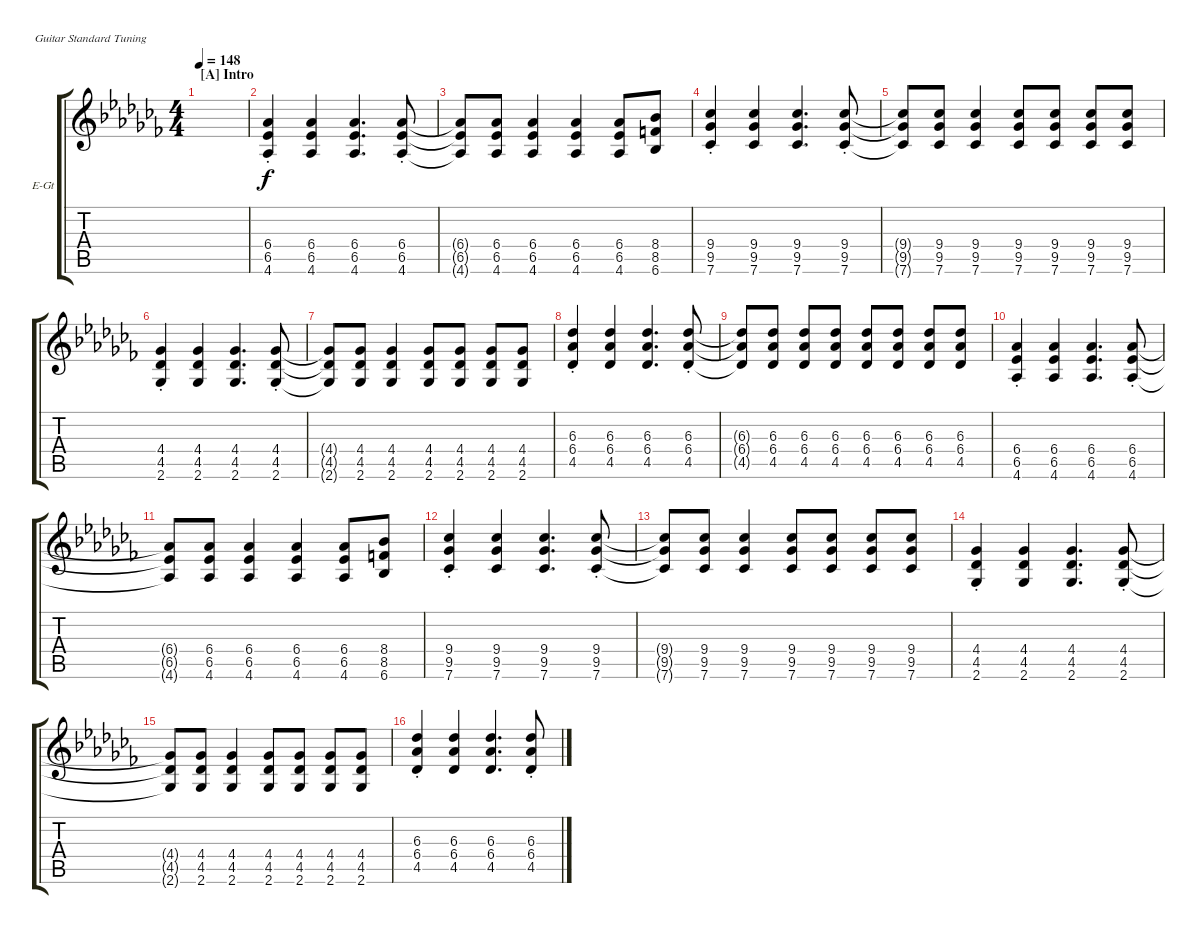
\defaultSystemsLayout 4
\bracketExtendMode groupsimilarinstruments
\firstSystemTrackNameOrientation horizontal
\otherSystemsTrackNameOrientation horizontal
\track ("Electric Guitar (Drive)" "E-Gt") {instrument overdrivenguitar}
\staff {score tabs}
\tuning (E4 B3 G3 D3 A2 E2)
\ts (4 4)
\section ("A" "Intro")
\tempo 148
\clef g2
\ks abminor
|
(4.6{st} 6.5{st} 6.4{st}).4 (4.6 6.5 6.4).4 (4.6 6.5 6.4).4{d} (4.6{st} 6.5{st} 6.4{st}).8 |
(4.6{t} 6.5{t} 6.4{t}).8 (4.6 6.5 6.4).8 (4.6 6.5 6.4).4 (4.6 6.5 6.4).4 (4.6 6.5 6.4).8 (6.6 8.5 8.4).8 |
(7.6{st} 9.5{st} 9.4{st}).4 (7.6 9.5 9.4).4 (7.6 9.5 9.4).4{d} (7.6{st} 9.5{st} 9.4{st}).8 |
(9.4{t} 9.5{t} 7.6{t}).8 (9.4 9.5 7.6).8 (9.4 9.5 7.6).4 (9.4 9.5 7.6).8 (9.4 9.5 7.6).8 (9.4 9.5 7.6).8 (9.4 9.5 7.6).8 |
(2.6{st} 4.5{st} 4.4{st}).4 (2.6 4.5 4.4).4 (2.6 4.5 4.4).4{d} (2.6{st} 4.5{st} 4.4{st}).8 |
(2.6{t} 4.5{t} 4.4{t}).8 (2.6 4.5 4.4).8 (2.6 4.5 4.4).4 (2.6 4.5 4.4).8 (2.6 4.5 4.4).8 (2.6 4.5 4.4).8 (2.6 4.5 4.4).8 |
(4.5{st} 6.4{st} 6.3{st}).4 (4.5 6.4 6.3).4 (4.5 6.4 6.3).4{d} (4.5{st} 6.4{st} 6.3{st}).8 |
(4.5{t} 6.4{t} 6.3{t}).8 (4.5 6.4 6.3).8 (4.5 6.4 6.3).8 (4.5 6.4 6.3).8 (4.5 6.4 6.3).8 (4.5 6.4 6.3).8 (4.5 6.4 6.3).8 (4.5 6.4 6.3).8 |
(4.6{st} 6.5{st} 6.4{st}).4 (4.6 6.5 6.4).4 (4.6 6.5 6.4).4{d} (4.6{st} 6.5{st} 6.4{st}).8 |
(4.6{t} 6.5{t} 6.4{t}).8 (4.6 6.5 6.4).8 (4.6 6.5 6.4).4 (4.6 6.5 6.4).4 (4.6 6.5 6.4).8 (6.6 8.5 8.4).8 |
(7.6{st} 9.5{st} 9.4{st}).4 (7.6 9.5 9.4).4 (7.6 9.5 9.4).4{d} (7.6{st} 9.5{st} 9.4{st}).8 |
(9.4{t} 9.5{t} 7.6{t}).8 (9.4 9.5 7.6).8 (9.4 9.5 7.6).4 (9.4 9.5 7.6).8 (9.4 9.5 7.6).8 (9.4 9.5 7.6).8 (9.4 9.5 7.6).8 |
(2.6{st} 4.5{st} 4.4{st}).4 (2.6 4.5 4.4).4 (2.6 4.5 4.4).4{d} (2.6{st} 4.5{st} 4.4{st}).8 |
(2.6{t} 4.5{t} 4.4{t}).8 (2.6 4.5 4.4).8 (2.6 4.5 4.4).4 (2.6 4.5 4.4).8 (2.6 4.5 4.4).8 (2.6 4.5 4.4).8 (2.6 4.5 4.4).8 |
(4.5{st} 6.4{st} 6.3{st}).4 (4.5 6.4 6.3).4 (4.5 6.4 6.3).4{d} (4.5{st} 6.4{st} 6.3{st}).8
